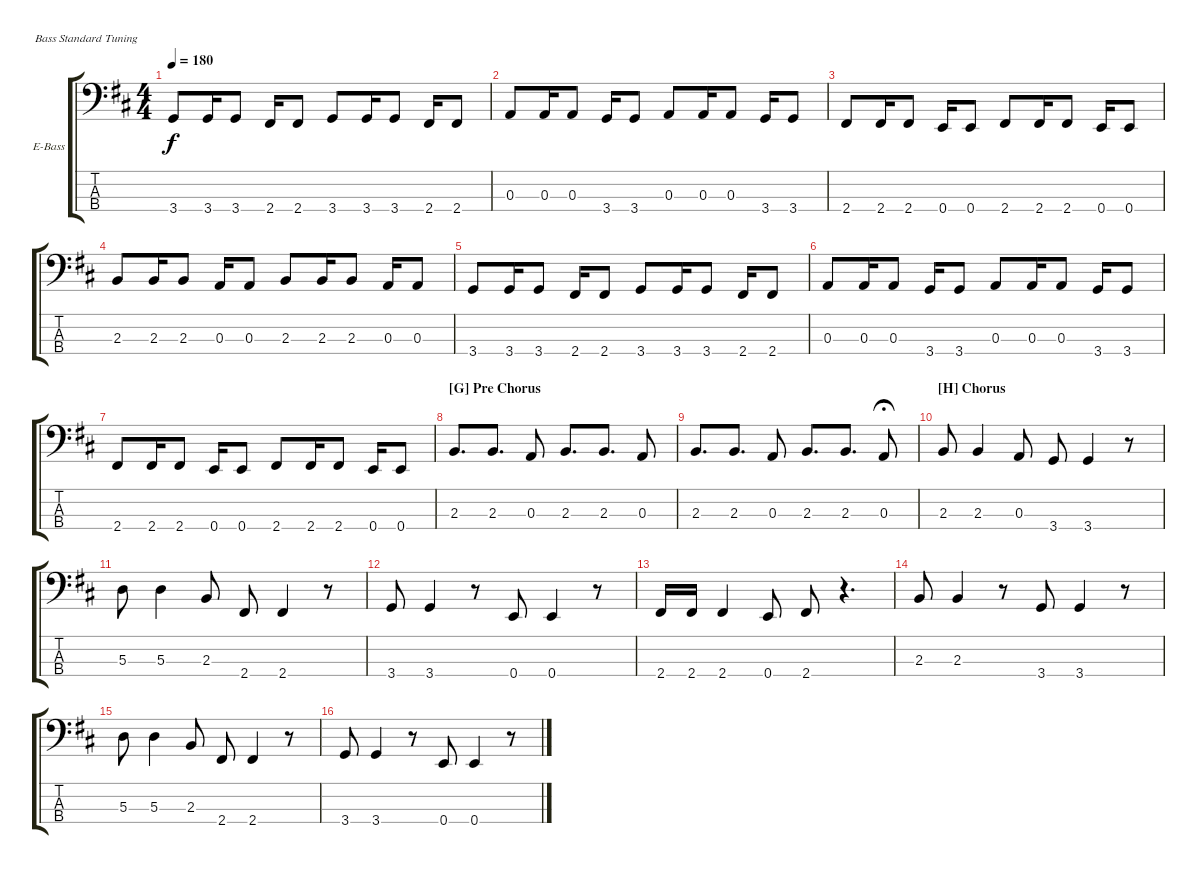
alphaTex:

\bracketExtendMode groupsimilarinstruments
\firstSystemTrackNameOrientation horizontal
\otherSystemsTrackNameOrientation horizontal
\track ("Bass" "E-Bass") {instrument electricbasspick}
\staff {score tabs}
\tuning (G2 D2 A1 E1)
\ts (4 4)
\tempo 180
\clef f4
\scale
1.06305
\ks d
3.4.8{dy f} 3.4.16 3.4.8 2.4.16 2.4.8 3.4.8 3.4.16 3.4.8 2.4.16 2.4.8 |
\scale
0.936948 0.3.8 0.3.16 0.3.8 3.4.16 3.4.8 0.3.8 0.3.16 0.3.8 3.4.16 3.4.8 |
\scale
1.06305 2.4.8 2.4.16 2.4.8 0.4.16 0.4.8 2.4.8 2.4.16 2.4.8 0.4.16 0.4.8 |
\scale
0.936948 2.3.8 2.3.16 2.3.8 0.3.16 0.3.8 2.3.8 2.3.16 2.3.8 0.3.16 0.3.8 |
\scale
1.06305 3.4.8 3.4.16 3.4.8 2.4.16 2.4.8 3.4.8 3.4.16 3.4.8 2.4.16 2.4.8 |
\scale
0.936948 0.3.8 0.3.16 0.3.8 3.4.16 3.4.8 0.3.8 0.3.16 0.3.8 3.4.16 3.4.8 |
\scale
1.06305 2.4.8 2.4.16 2.4.8 0.4.16 0.4.8 2.4.8 2.4.16 2.4.8 0.4.16 0.4.8 |
\section ("G" "Pre Chorus")
\scale
0.936948 2.3.8{d} 2.3.8{d} 0.3.8 2.3.8{d} 2.3.8{d} 0.3.8 |
\scale
1.06305 2.3.8{d} 2.3.8{d} 0.3.8 2.3.8{d} 2.3.8{d} 0.3.8{fermata (medium 0.34)} |
\section ("H" "Chorus")
\scale
0.936948 2.3.8 2.3.4 0.3.8 3.4.8 3.4.4 r.8 |
\scale
1.06305 5.3.8 5.3.4 2.3.8 2.4.8 2.4.4 r.8 |
\scale
0.936948 3.4.8 3.4.4 r.8 0.4.8 0.4.4 r.8 |
\scale
1.06305 2.4.16 2.4.16 2.4.4 0.4.8 2.4.8 r.4{d} |
\scale
0.936948 2.3.8 2.3.4 r.8 3.4.8 3.4.4 r.8 |
\scale
1.06305 5.3.8 5.3.4 2.3.8 2.4.8 2.4.4 r.8 |
\scale
0.936948 3.4.8 3.4.4 r.8 0.4.8 0.4.4 r.8
